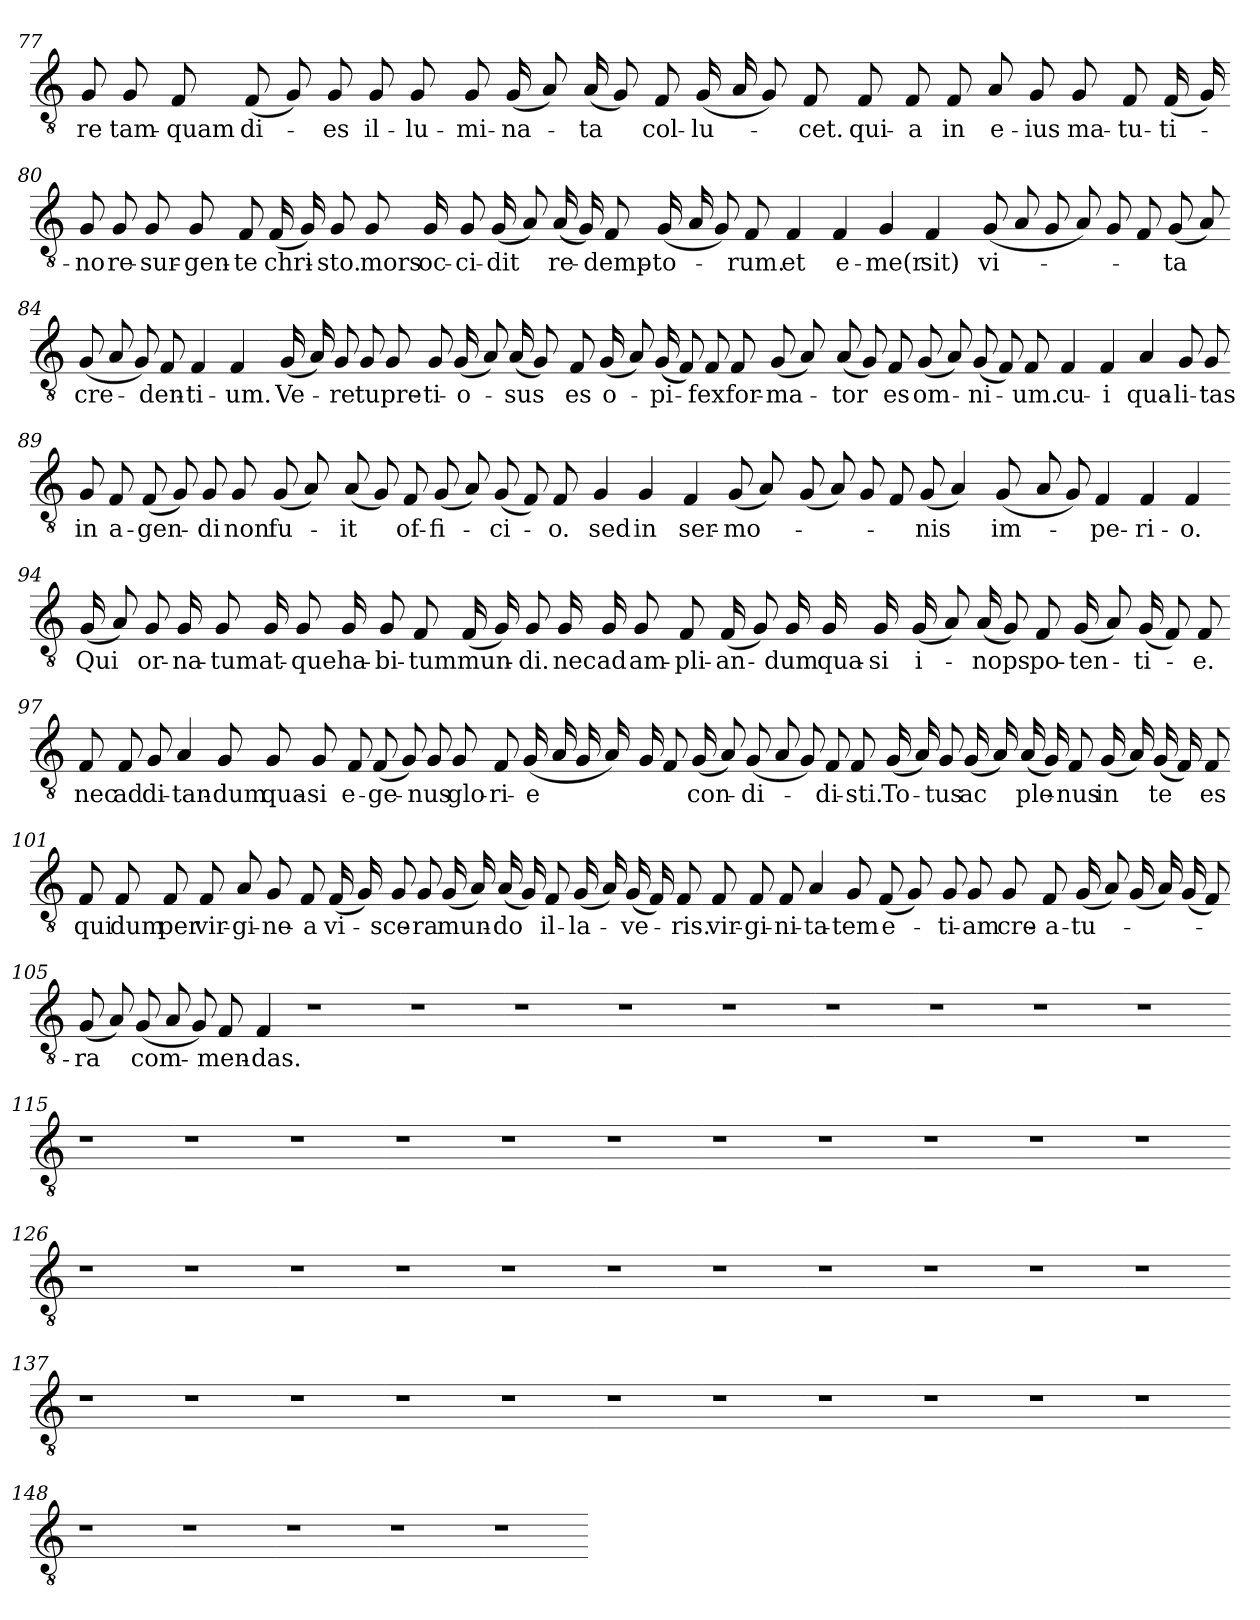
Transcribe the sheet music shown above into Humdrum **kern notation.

**kern	**text
*part1	*part1
*staff1	*staff1
*clefGv2	*
*k[]	*
=77	=77
8G	-re
8G	tam-
8F	-quam
(8F	di-
8G)	.
8G	-es
8G	il-
8G	-lu-
=78-	=78-
8G	-mi-
(16G	-na-
8A)	.
(16A	-ta
8G)	.
8F	col-
(16G	-lu-
16A	.
8G)	.
8F	-cet.
=79-	=79-
8F	qui-
8F	-a
8F	in
8A	e-
8G	-ius
8G	ma-
8F	-tu-
(16F	-ti-
16G)	.
=80-	=80-
8G	-no
8G	re-
8G	-sur-
8G	-gen-
8F	-te
(16F	chri-
16G)	.
8G	-sto.
8G	mors
=81-	=81-
16G	oc-
8G	-ci-
(16G	-dit
8A)	.
(16A	re-
16G)	.
8F	-demp-
(16G	-to-
16A	.
8G)	.
8F	-rum.
=82-	=82-
4F	et
4F	e-
4G	me(r
4F	-sit)
=83-	=83-
(8G	vi-
8A	.
8G	.
8A)	.
8G	.
8F	.
(8G	-ta
8A)	.
=84-	=84-
(8G	cre-
8A	.
8G)	.
8F	-den-
4F	-ti-
4F	-um.
=85-	=85-
(16G	Ve-
16A)	.
8G	-re
8G	tu
8G	pre-
8G	-ti-
(16G	-o-
8A)	.
(16A	-sus
8G)	.
=86-	=86-
8F	es
(16G	o-
8A)	.
(16G	-pi-
8F)	.
8F	-fex
8F	for-
(8G	-ma-
8A)	.
=87-	=87-
(8A	-tor
8G)	.
8F	es
(8G	om-
8A)	.
(8G	-ni-
8F)	.
8F	-um.
=88-	=88-
4F	cu-
4F	-i
4A	qua-
8G	-li-
8G	-tas
=89-	=89-
8G	in
8F	a-
(8F	-gen-
8G)	.
8G	-di
8G	non
(8G	fu-
8A)	.
=90-	=90-
(8A	-it
8G)	.
8F	of-
(8G	-fi-
8A)	.
(8G	-ci-
8F)	.
8F	-o.
=91-	=91-
4G	sed
4G	in
4F	ser-
(8G	-mo-
8A)	.
=92-	=92-
(8G	.
8A)	.
8G	.
8F	.
(8G	-nis
4A)	.
(8G	im-
=93-	=93-
8A	.
8G)	.
4F	-pe-
4F	-ri-
4F	-o.
=94-	=94-
(16G	Qui
8A)	.
8G	or-
16G	-na-
8G	-tum
16G	at-
8G	-que
16G	ha-
8G	-bi-
8F	-tum
=95-	=95-
(16F	mun-
16G)	.
8G	-di.
16G	nec
16G	ad
8G	am-
8F	-pli-
(16F	-an-
8G)	.
16G	-dum
16G	qua-
16G	-si
=96-	=96-
(16G	i-
8A)	.
(16A	-nops
8G)	.
8F	po-
(16G	-ten-
8A)	.
(16G	-ti-
8F)	.
8F	-e.
=97-	=97-
8F	nec
8F	ad
8G	di-
4A	-tan-
8G	-dum
8G	qua-
8G	-si
=98-	=98-
8F	e-
(8F	-ge-
8G)	.
8G	-nus
8G	glo-
8F	-ri-
(16G	-e
16A	.
16G	.
16A)	.
=99-	=99-
16G	.
8F	.
(16G	con-
8A)	.
(8G	-di-
8A	.
8G)	.
8F	-di-
8F	-sti.
=100-	=100-
(16G	To-
16A)	.
8G	-tus
(16G	ac
16A)	.
(16A	ple-
16G)	.
8F	-nus
(16G	in
16A)	.
(16G	te
16F)	.
8F	es
=101-	=101-
8F	qui
8F	dum
8F	per
8F	vir-
8A	-gi-
8G	-ne-
8F	-a
(16F	vi-
16G)	.
=102-	=102-
8G	-sce-
8G	-ra
(16G	mun-
16A)	.
(16A	-do
16G)	.
8F	il-
(16G	-la-
16A)	.
(16G	-ve-
16F)	.
8F	-ris.
=103-	=103-
8F	vir-
8F	-gi-
8F	-ni-
4A	-ta-
8G	-tem
(8F	e-
8G)	.
=104-	=104-
8G	-ti-
8G	-am
8G	cre-
8F	-a-
(16G	-tu-
8A)	.
(16G	.
16A)	.
(16G	.
8F)	.
=105-	=105-
(8G	-ra
8A)	.
(8G	com-
8A	.
8G)	.
8F	-men-
4F	-das.
=106-	=106-
1r	.
=107-	=107-
1r	.
=108-	=108-
1r	.
=109-	=109-
1r	.
=110-	=110-
1r	.
=111-	=111-
1r	.
=112-	=112-
1r	.
=113-	=113-
1r	.
=114-	=114-
1r	.
=115-	=115-
1r	.
=116-	=116-
1r	.
=117-	=117-
1r	.
=118-	=118-
1r	.
=119-	=119-
1r	.
=120-	=120-
1r	.
=121-	=121-
1r	.
=122-	=122-
1r	.
=123-	=123-
1r	.
=124-	=124-
1r	.
=125-	=125-
1r	.
=126-	=126-
1r	.
=127-	=127-
1r	.
=128-	=128-
1r	.
=129-	=129-
1r	.
=130-	=130-
1r	.
=131-	=131-
1r	.
=132-	=132-
1r	.
=133-	=133-
1r	.
=134-	=134-
1r	.
=135-	=135-
1r	.
=136-	=136-
1r	.
=137-	=137-
1r	.
=138-	=138-
1r	.
=139-	=139-
1r	.
=140-	=140-
1r	.
=141-	=141-
1r	.
=142-	=142-
1r	.
=143-	=143-
1r	.
=144-	=144-
1r	.
=145-	=145-
1r	.
=146-	=146-
1r	.
=147-	=147-
1r	.
=148-	=148-
1r	.
=149-	=149-
1r	.
=150-	=150-
1r	.
=151-	=151-
1r	.
=152-	=152-
1r	.
=-	=-
*-	*-
